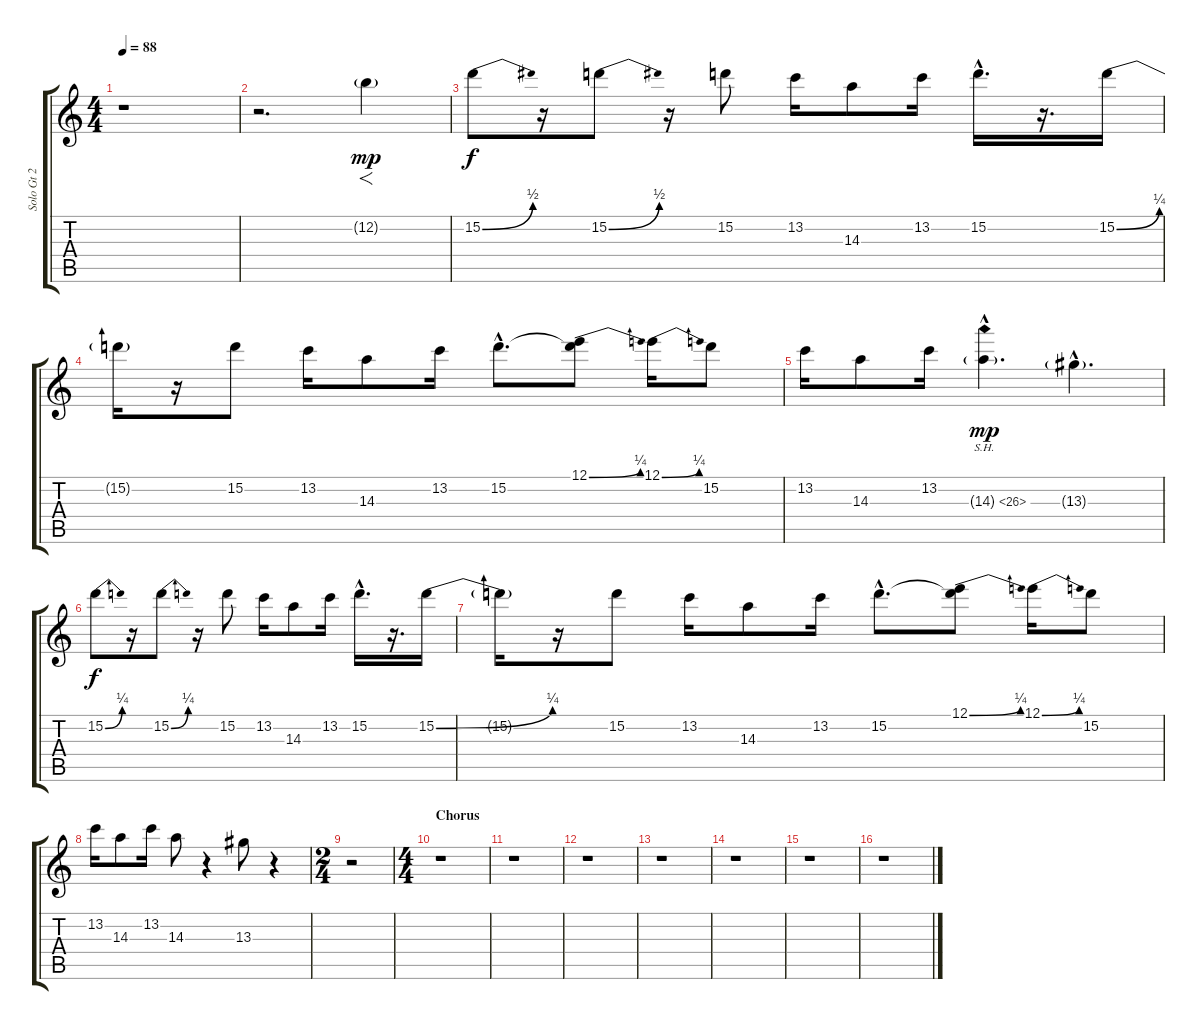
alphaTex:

\track ("Solo Gt 2" "Solo Gt 2") {instrument distortionguitar}
\staff {score tabs}
\tuning (E4 B3 G3 D3 A2 E2) {hide}
\ts (4 4)
\tempo 88
\clef g2
\ks c
r.1{dy f} |
r.2{d} 12.2{g}.4{f dy mp} |
15.2{be (bend 0 0 60 2)}.8{dy f volume 16} r.16 15.2{be (bend 0 0 60 2)}.8 r.16 15.2.8 13.2.16 14.3.8 13.2.16 15.2{hac}.16{d} r.16{d} 15.2{be (bend 0 0 60 1)}.16 |
15.2{t}.16 r.16 15.2.8 13.2.16 14.3.8 13.2.16 15.2{hac}.8{d} (12.1{be (bend 0 0 60 1)} 15.2{t}).8 12.1{be (bend 0 0 60 1)}.16 15.2.8 |
13.2.16 14.3.8 13.2.16 14.3{sh 12 g hac}.4{d dy mp} 13.3{g hac}.4{d} |
15.2{be (bend 0 0 60 1)}.8{dy f} r.16 15.2{be (bend 0 0 60 1)}.8 r.16 15.2.8 13.2.16 14.3.8 13.2.16 15.2{hac}.16{d} r.16{d} 15.2{be (bend 0 0 60 1)}.16 |
15.2{t}.16 r.16 15.2.8 13.2.16 14.3.8 13.2.16 15.2{hac}.8{d} (12.1{be (bend 0 0 60 1)} 15.2{t}).8 12.1{be (bend 0 0 60 1)}.16 15.2.8 |
13.2.16 14.3.8 13.2.16 14.3.8 r.4 13.3.8 r.4 |
\ts (2 4)
r.2 |
\ts (4 4)
\section ("" "Chorus")
r.1 |
r.1 |
r.1 |
r.1 |
r.1 |
r.1 |
r.1
